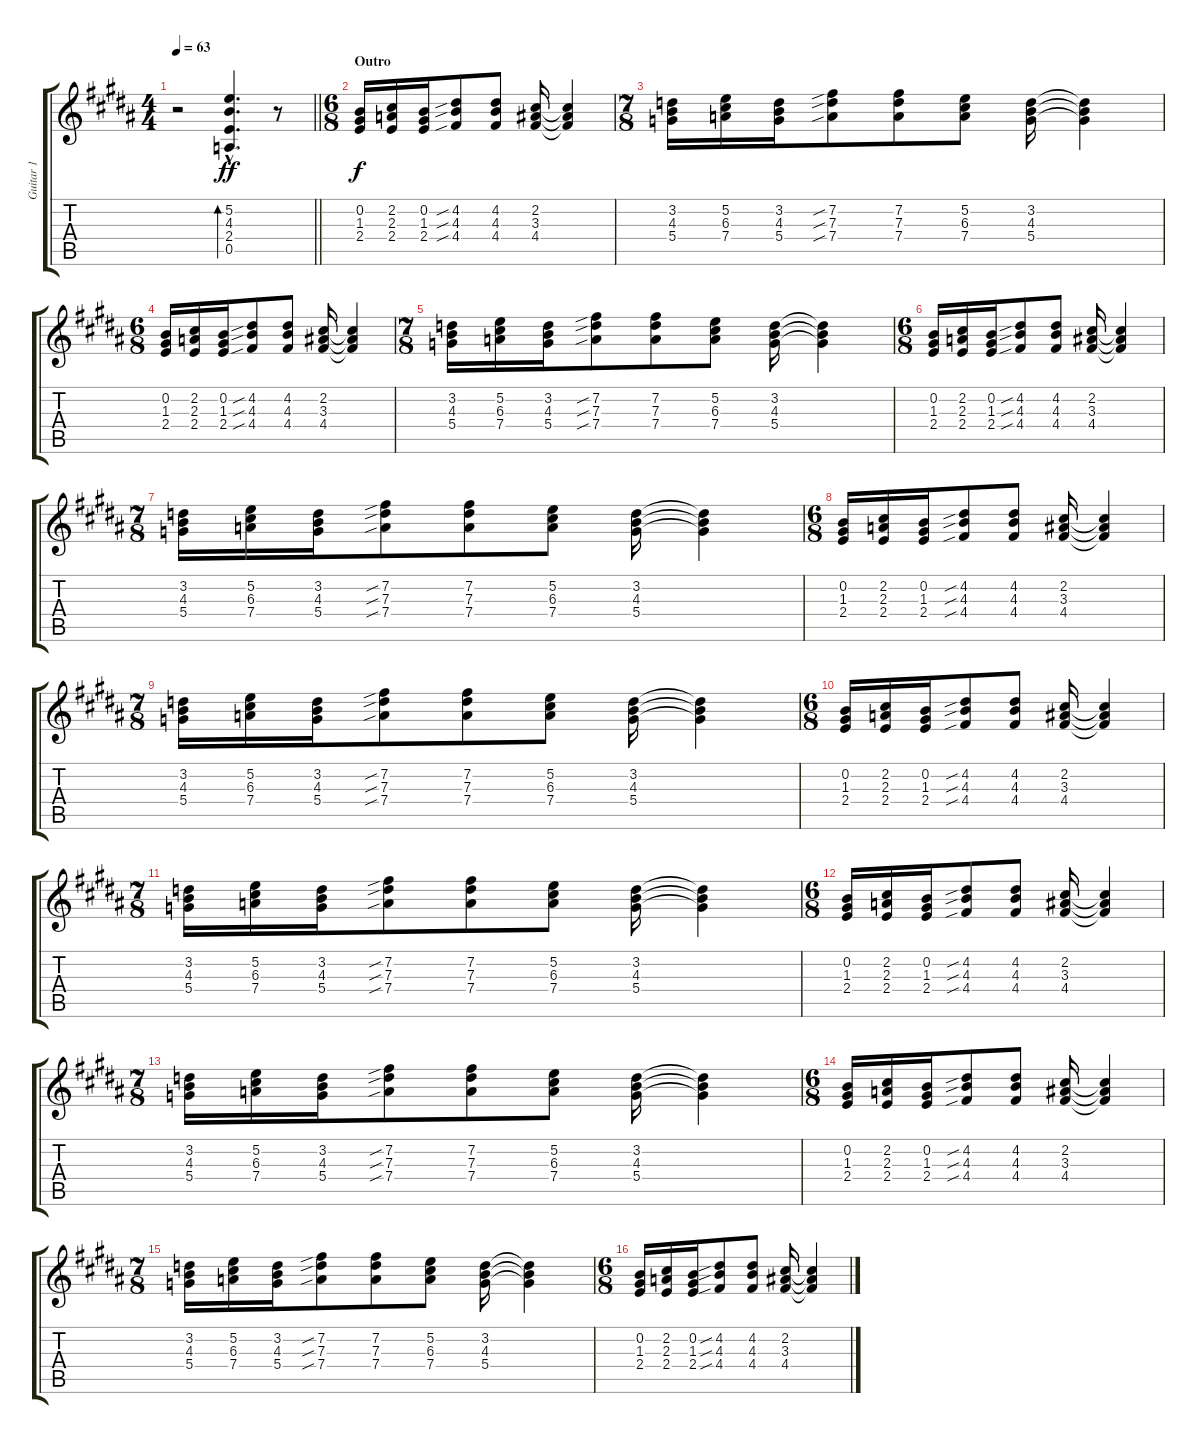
\track ("Guitar 1" "Guitar 1") {instrument electricguitarclean}
\staff {score tabs}
\tuning (E4 B3 G3 D3 A2 E2) {hide}
\ts (4 4)
\tempo 63
\clef g2
\barLineRight lightlight
\ks b
r.2{dy f} (5.2{hac} 4.3{hac} 2.4{hac} 0.5{hac}).4{d bd 60 dy ff} r.8 |
\ts (6 8)
\section ("" "Outro")
(0.2 1.3 2.4).16{dy f} (2.2 2.3 2.4).16 (0.2 1.3 2.4).16 (4.2{sib} 4.3{sib} 4.4{sib}).8 (4.2 4.3 4.4).8 (2.2 3.3 4.4).16 (2.2{t} 3.3{t} 4.4{t}).4 |
\ts (7 8)
(3.2 4.3 5.4).16 (5.2 6.3 7.4).16 (3.2 4.3 5.4).16 (7.2{sib} 7.3{sib} 7.4{sib}).8 (7.2 7.3 7.4).8 (5.2 6.3 7.4).8 (3.2 4.3 5.4).16 (3.2{t} 4.3{t} 5.4{t}).4 |
\ts (6 8)
(0.2 1.3 2.4).16 (2.2 2.3 2.4).16 (0.2 1.3 2.4).16 (4.2{sib} 4.3{sib} 4.4{sib}).8 (4.2 4.3 4.4).8 (2.2 3.3 4.4).16 (2.2{t} 3.3{t} 4.4{t}).4 |
\ts (7 8)
(3.2 4.3 5.4).16 (5.2 6.3 7.4).16 (3.2 4.3 5.4).16 (7.2{sib} 7.3{sib} 7.4{sib}).8 (7.2 7.3 7.4).8 (5.2 6.3 7.4).8 (3.2 4.3 5.4).16 (3.2{t} 4.3{t} 5.4{t}).4 |
\ts (6 8)
(0.2 1.3 2.4).16 (2.2 2.3 2.4).16 (0.2 1.3 2.4).16 (4.2{sib} 4.3{sib} 4.4{sib}).8 (4.2 4.3 4.4).8 (2.2 3.3 4.4).16 (2.2{t} 3.3{t} 4.4{t}).4 |
\ts (7 8)
(3.2 4.3 5.4).16 (5.2 6.3 7.4).16 (3.2 4.3 5.4).16 (7.2{sib} 7.3{sib} 7.4{sib}).8 (7.2 7.3 7.4).8 (5.2 6.3 7.4).8 (3.2 4.3 5.4).16 (3.2{t} 4.3{t} 5.4{t}).4 |
\ts (6 8)
(0.2 1.3 2.4).16 (2.2 2.3 2.4).16 (0.2 1.3 2.4).16 (4.2{sib} 4.3{sib} 4.4{sib}).8 (4.2 4.3 4.4).8 (2.2 3.3 4.4).16 (2.2{t} 3.3{t} 4.4{t}).4 |
\ts (7 8)
(3.2 4.3 5.4).16 (5.2 6.3 7.4).16 (3.2 4.3 5.4).16 (7.2{sib} 7.3{sib} 7.4{sib}).8 (7.2 7.3 7.4).8 (5.2 6.3 7.4).8 (3.2 4.3 5.4).16 (3.2{t} 4.3{t} 5.4{t}).4 |
\ts (6 8)
(0.2 1.3 2.4).16{volume 4} (2.2 2.3 2.4).16 (0.2 1.3 2.4).16 (4.2{sib} 4.3{sib} 4.4{sib}).8 (4.2 4.3 4.4).8 (2.2 3.3 4.4).16 (2.2{t} 3.3{t} 4.4{t}).4 |
\ts (7 8)
(3.2 4.3 5.4).16 (5.2 6.3 7.4).16 (3.2 4.3 5.4).16 (7.2{sib} 7.3{sib} 7.4{sib}).8 (7.2 7.3 7.4).8 (5.2 6.3 7.4).8 (3.2 4.3 5.4).16 (3.2{t} 4.3{t} 5.4{t}).4 |
\ts (6 8)
(0.2 1.3 2.4).16 (2.2 2.3 2.4).16 (0.2 1.3 2.4).16 (4.2{sib} 4.3{sib} 4.4{sib}).8 (4.2 4.3 4.4).8 (2.2 3.3 4.4).16 (2.2{t} 3.3{t} 4.4{t}).4 |
\ts (7 8)
(3.2 4.3 5.4).16 (5.2 6.3 7.4).16 (3.2 4.3 5.4).16 (7.2{sib} 7.3{sib} 7.4{sib}).8 (7.2 7.3 7.4).8 (5.2 6.3 7.4).8 (3.2 4.3 5.4).16 (3.2{t} 4.3{t} 5.4{t}).4 |
\ts (6 8)
(0.2 1.3 2.4).16{volume 0} (2.2 2.3 2.4).16 (0.2 1.3 2.4).16 (4.2{sib} 4.3{sib} 4.4{sib}).8 (4.2 4.3 4.4).8 (2.2 3.3 4.4).16 (2.2{t} 3.3{t} 4.4{t}).4 |
\ts (7 8)
(3.2 4.3 5.4).16 (5.2 6.3 7.4).16 (3.2 4.3 5.4).16 (7.2{sib} 7.3{sib} 7.4{sib}).8 (7.2 7.3 7.4).8 (5.2 6.3 7.4).8 (3.2 4.3 5.4).16 (3.2{t} 4.3{t} 5.4{t}).4 |
\ts (6 8)
(0.2 1.3 2.4).16 (2.2 2.3 2.4).16 (0.2 1.3 2.4).16 (4.2{sib} 4.3{sib} 4.4{sib}).8 (4.2 4.3 4.4).8 (2.2 3.3 4.4).16 (2.2{t} 3.3{t} 4.4{t}).4
